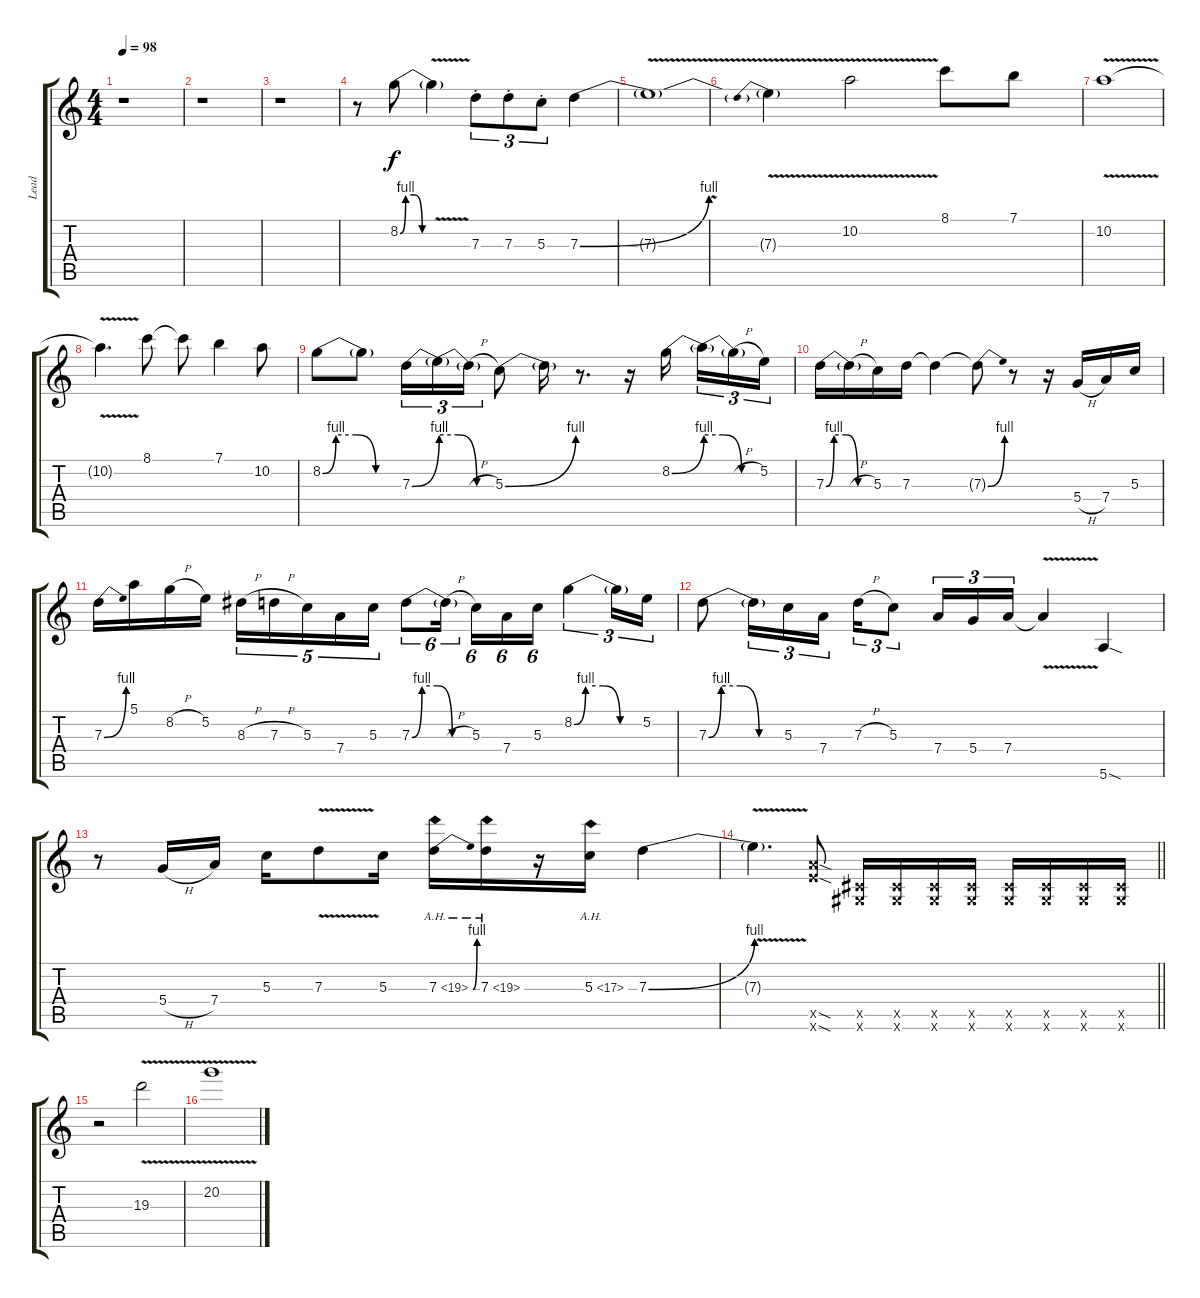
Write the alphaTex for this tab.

\track ("Lead" "Lead") {instrument overdrivenguitar}
\staff {score tabs}
\tuning (E4 B3 G3 D3 A2 E2) {hide}
\ts (4 4)
\tempo 98
\clef g2
\ks c
r.1{dy f instrument overdrivenguitar} |
r.1 |
r.1 |
r.8 8.2{be (custom 0 0 10 4 25 4 40 0 60 0)}.8 8.2{v t}.4 7.3{st}.8{tu (3 2)} 7.3{st}.8{tu (3 2)} 5.3{st}.8{tu (3 2)} 7.3{be (bend 0 0 60 4)}.4 |
7.3{v t}.1 |
7.3{be (prebend 0 4 60 4) t}.4 10.2{v}.2 8.1.8 7.1.8 |
10.2{v}.1 |
10.2{v t}.4{d} 8.1.8 8.1{t}.8 7.1.4 10.2.8 |
8.2{be (custom 0 0 10 4 25 4 40 0 60 0)}.8 8.2{t}.8 7.3{be (bend 0 0 60 4)}.16{tu (3 2)} 7.3{be (custom 0 4 20 4 40 0 60 0) t}.16{tu (3 2)} 7.3{h t}.16{tu (3 2)} 5.3{be (bend 0 0 60 4)}.8 5.3{t}.16 r.8{d} r.16 8.2{be (bend 0 0 60 4)}.16{beam splitsecondary} 8.2{be (custom 0 4 20 4 40 0 60 0) t}.16{tu (3 2)} 8.2{h t}.16{tu (3 2)} 5.2.16{tu (3 2)} |
7.3{be (custom 0 0 10 4 25 4 40 0 60 0)}.16 7.3{h t}.16 5.3.16 7.3.16 7.3{t}.4 7.3{be (bend 0 0 60 4) t}.8 r.8 r.16 5.4{h}.16 7.4.16 5.3.16 |
7.3{be (bend 0 0 60 4)}.16 5.1.16 8.2{h}.16 5.2.16 8.3{h}.16{tu (5 4)} 7.3{h}.16{tu (5 4)} 5.3.16{tu (5 4)} 7.4.16{tu (5 4)} 5.3.16{tu (5 4)} 7.3{be (custom 0 0 10 4 25 4 40 0 60 0)}.8{tu (6 4)} 7.3{h t}.16{tu (6 4) beam splitsecondary} 5.3.16{tu (6 4)} 7.4.16{tu (6 4)} 5.3.16{tu (6 4)} 8.2{be (custom 0 0 10 4 25 4 40 0 60 0)}.4{tu (3 2)} 8.2{t}.16{tu (3 2)} 5.2.16{tu (3 2)} |
7.3{be (custom 0 0 10 4 25 4 40 0 60 0)}.8 7.3{t}.16{tu (3 2)} 5.3.16{tu (3 2)} 7.4.16{tu (3 2)} 7.3{h}.16{tu (3 2)} 5.3.8{tu (3 2)} 7.4.16{tu (3 2)} 5.4.16{tu (3 2)} 7.4.16{tu (3 2)} 7.4{v t}.4 5.6{sod}.4 |
r.8 5.4{h}.16 7.4.16 5.3.16 7.3{v}.8 5.3.16 7.3{be (bend 0 0 60 4) ah 12}.16 7.3{ah 12}.16 r.16 5.3{ah 12}.16 7.3{be (bend 0 0 60 4)}.4 |
\barLineRight lightlight
7.3{v t}.4{d} (12.5{sod x} 12.6{sod x}).8 (4.5{x} 4.6{x}).16 (4.5{x} 4.6{x}).16 (4.5{x} 4.6{x}).16 (4.5{x} 4.6{x}).16 (4.5{x} 4.6{x}).16 (4.5{x} 4.6{x}).16 (4.5{x} 4.6{x}).16 (4.5{x} 4.6{x}).16 |
r.2 19.3{v}.2 |
20.2{v}.1
